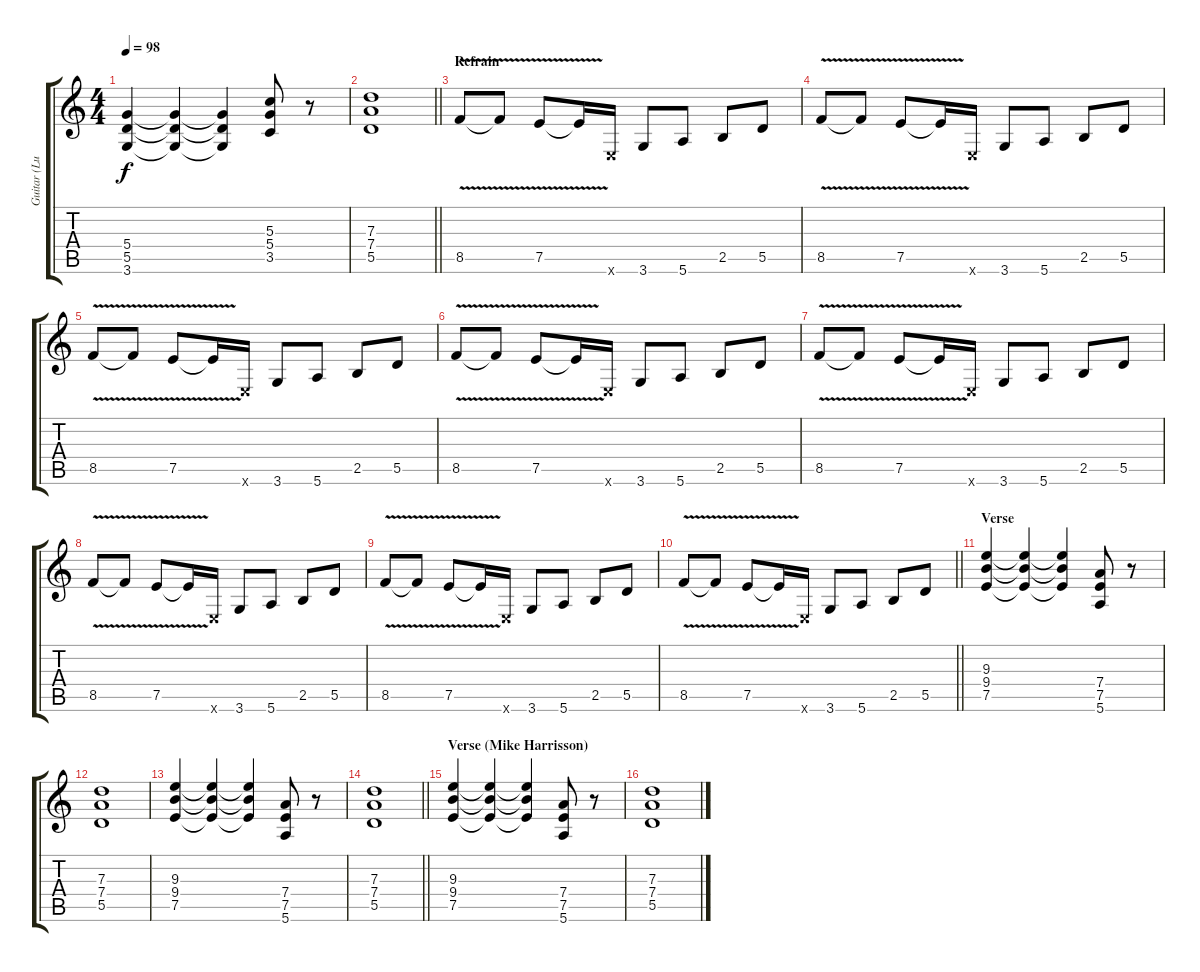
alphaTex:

\track ("Guitar (Luther Grosvenor)" "Guitar (Lu") {instrument overdrivenguitar}
\staff {score tabs}
\tuning (E4 B3 G3 D3 A2 E2) {hide}
\ts (4 4)
\tempo 98
\clef g2
\ks c
(5.4 5.5 3.6).4{dy f} (5.4{t} 5.5{t} 3.6{t}).4 (5.4{t} 5.5{t} 3.6{t}).4 (5.3 5.4 3.5).8 r.8 |
\barLineRight lightlight
(7.3 7.4 5.5).1 |
\section ("" "Refrain")
8.5{v}.8 8.5{t}.8 7.5{v}.8 7.5{t}.16 0.6{x}.16 3.6.8 5.6.8 2.5.8 5.5.8 |
8.5{v}.8 8.5{t}.8 7.5{v}.8 7.5{t}.16 0.6{x}.16 3.6.8 5.6.8 2.5.8 5.5.8 |
8.5{v}.8 8.5{t}.8 7.5{v}.8 7.5{t}.16 0.6{x}.16 3.6.8 5.6.8 2.5.8 5.5.8 |
8.5{v}.8 8.5{t}.8 7.5{v}.8 7.5{t}.16 0.6{x}.16 3.6.8 5.6.8 2.5.8 5.5.8 |
8.5{v}.8 8.5{t}.8 7.5{v}.8 7.5{t}.16 0.6{x}.16 3.6.8 5.6.8 2.5.8 5.5.8 |
8.5{v}.8 8.5{t}.8 7.5{v}.8 7.5{t}.16 0.6{x}.16 3.6.8 5.6.8 2.5.8 5.5.8 |
8.5{v}.8 8.5{t}.8 7.5{v}.8 7.5{t}.16 0.6{x}.16 3.6.8 5.6.8 2.5.8 5.5.8 |
\barLineRight lightlight
8.5{v}.8 8.5{t}.8 7.5{v}.8 7.5{t}.16 0.6{x}.16 3.6.8 5.6.8 2.5.8 5.5.8 |
\section ("" "Verse")
(9.3 9.4 7.5).4 (9.3{t} 9.4{t} 7.5{t}).4 (9.3{t} 9.4{t} 7.5{t}).4 (7.4 7.5 5.6).8 r.8 |
(7.3 7.4 5.5).1 |
(9.3 9.4 7.5).4 (9.3{t} 9.4{t} 7.5{t}).4 (9.3{t} 9.4{t} 7.5{t}).4 (7.4 7.5 5.6).8 r.8 |
\barLineRight lightlight
(7.3 7.4 5.5).1 |
\section ("" "Verse (Mike Harrisson)")
(9.3 9.4 7.5).4 (9.3{t} 9.4{t} 7.5{t}).4 (9.3{t} 9.4{t} 7.5{t}).4 (7.4 7.5 5.6).8 r.8 |
(7.3 7.4 5.5).1
